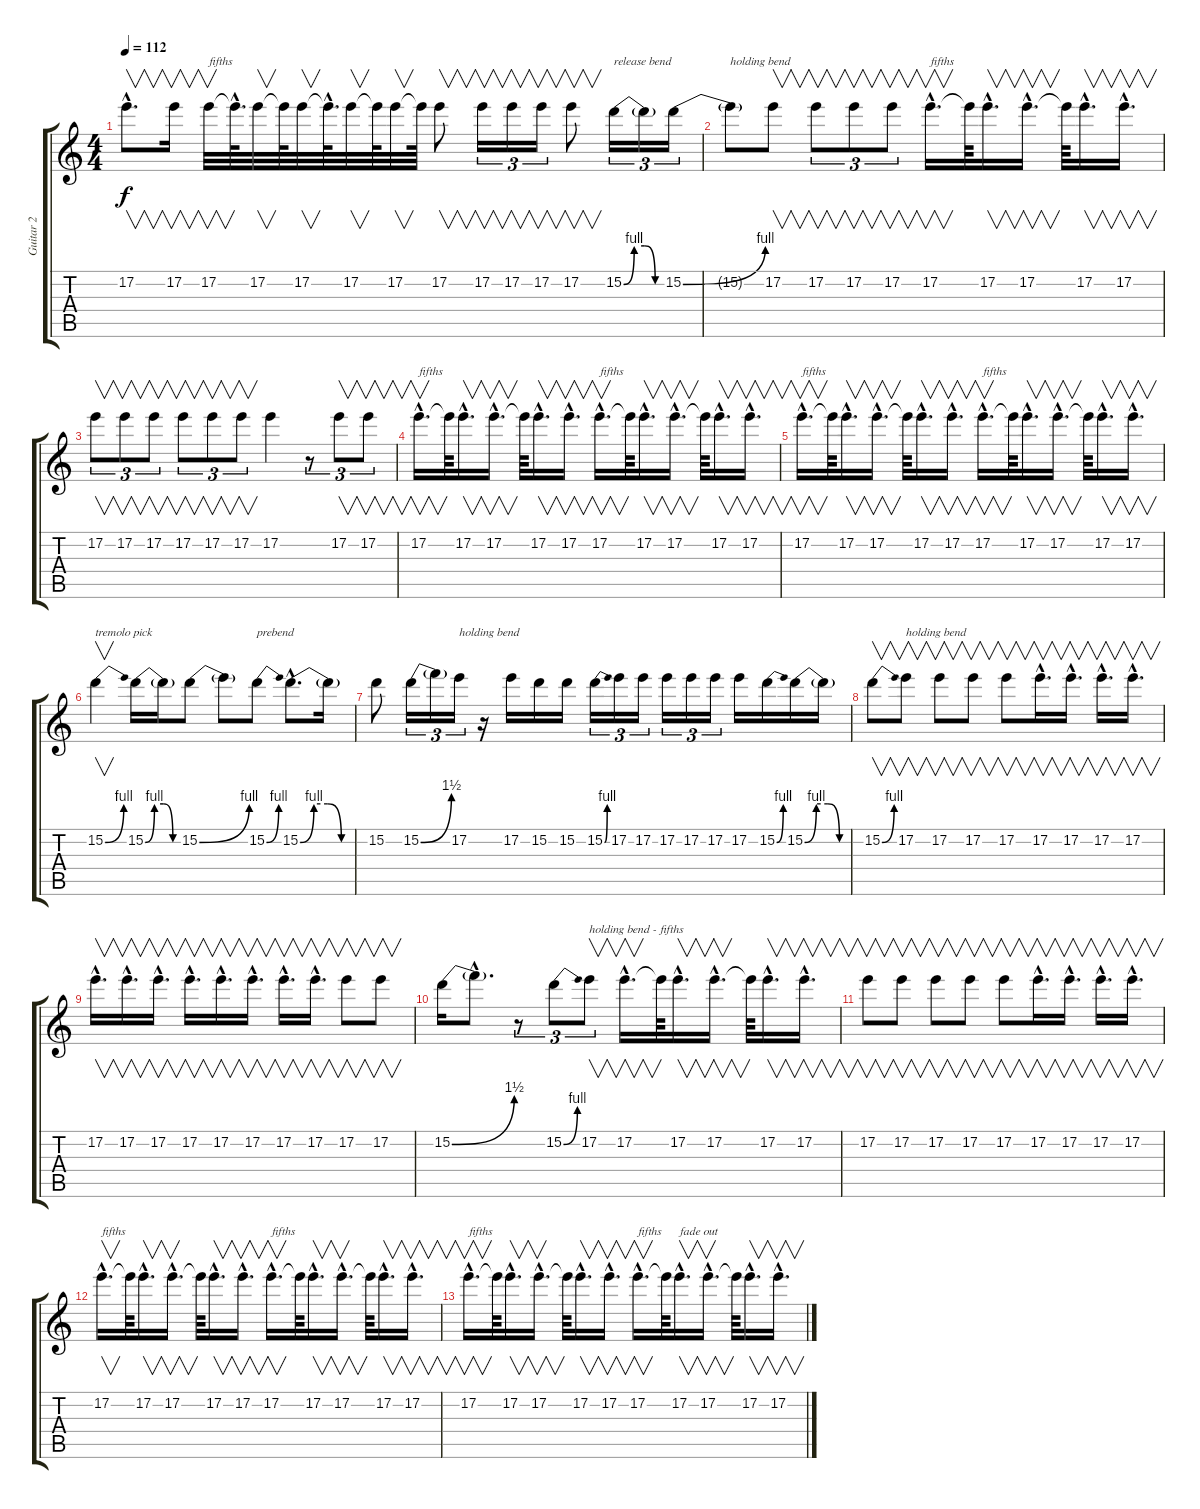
\track ("Guitar 2" "Guitar 2") {instrument distortionguitar}
\staff {score tabs}
\tuning (E4 B3 G3 D3 A2 E2) {hide}
\ts (4 4)
\tempo 112
\clef g2
\ks c
17.2{hac}.8{v d dy f} 17.2.16{v} 17.2.32{v txt "fifths"} 17.2{hac t}.64{d} 17.2.32{v} 17.2{t}.64 17.2.32{v} 17.2{hac t}.64{d} 17.2.32{v} 17.2{t}.64 17.2.32{v} 17.2{t}.64 17.2.8{v} 17.2.16{v tu (3 2)} 17.2.16{v tu (3 2)} 17.2.16{v tu (3 2)} 17.2.8{v} 15.2{be (custom 0 0 15 4 30 4 45 0 60 0)}.16{tu (3 2) txt "release bend"} 15.2{t}.16{tu (3 2)} 15.2{be (bend 0 0 60 4)}.16{tu (3 2)} |
15.2{t}.8{txt "holding bend"} 17.2.8{v} 17.2.8{v tu (3 2)} 17.2.8{v tu (3 2)} 17.2.8{v tu (3 2)} 17.2{hac}.16{v d txt "fifths"} 17.2{t}.64 17.2{hac}.16{v d} 17.2{hac}.16{v d} 17.2{t}.64 17.2{hac}.16{v d} 17.2{hac}.16{v d} |
17.2.8{v tu (3 2)} 17.2.8{v tu (3 2)} 17.2.8{v tu (3 2)} 17.2.8{v tu (3 2)} 17.2.8{v tu (3 2)} 17.2.8{v tu (3 2)} 17.2.4 r.8{tu (3 2)} 17.2.8{v tu (3 2)} 17.2.8{v tu (3 2)} |
17.2{hac}.16{v d txt "fifths"} 17.2{t}.64 17.2{hac}.16{v d} 17.2{hac}.16{v d} 17.2{t}.64 17.2{hac}.16{v d} 17.2{hac}.16{v d} 17.2{hac}.16{v d txt "fifths"} 17.2{t}.64 17.2{hac}.16{v d} 17.2{hac}.16{v d} 17.2{t}.64 17.2{hac}.16{v d} 17.2{hac}.16{v d} |
17.2{hac}.16{v d txt "fifths"} 17.2{t}.64 17.2{hac}.16{v d} 17.2{hac}.16{v d} 17.2{t}.64 17.2{hac}.16{v d} 17.2{hac}.16{v d} 17.2{hac}.16{v d txt "fifths"} 17.2{t}.64 17.2{hac}.16{v d} 17.2{hac}.16{v d} 17.2{t}.64 17.2{hac}.16{v d} 17.2{hac}.16{v d} |
15.2{be (bend 0 0 60 4)}.4{v txt "tremolo pick"} 15.2{be (custom 0 0 15 4 30 4 45 0 60 0)}.16 15.2{t}.16 15.2{be (bend 0 0 60 4)}.8 15.2{t}.8 15.2{be (bend 0 0 60 4)}.8{txt "prebend"} 15.2{be (custom 0 0 15 4 30 4 45 0 60 0) hac}.8{d} 15.2{t}.16 |
15.2.8 15.2{be (bend 0 0 60 6)}.16{tu (3 2)} 15.2{t}.16{tu (3 2)} 17.2.16{tu (3 2) txt "holding bend"} r.16 17.2.16 15.2.16 15.2.16 15.2{be (bend 0 0 60 4)}.16{tu (3 2)} 17.2.16{tu (3 2)} 17.2.16{tu (3 2)} 17.2.16{tu (3 2)} 17.2.16{tu (3 2)} 17.2.16{tu (3 2)} 17.2.16 15.2{be (bend 0 0 60 4)}.16 15.2{be (custom 0 0 15 4 30 4 45 0 60 0)}.16 15.2{t}.16 |
15.2{be (bend 0 0 60 4)}.8{v} 17.2.8{v txt "holding bend"} 17.2.8{v} 17.2.8{v} 17.2.8{v} 17.2{hac}.16{v d} 17.2{hac}.16{v d} 17.2{hac}.16{v d} 17.2{hac}.16{v d} |
17.2{hac}.16{v d} 17.2{hac}.16{v d} 17.2{hac}.16{v d} 17.2{hac}.16{v d} 17.2{hac}.16{v d} 17.2{hac}.16{v d} 17.2{hac}.16{v d} 17.2{hac}.16{v d} 17.2.8{v} 17.2.8{v} |
15.2{be (bend 0 0 60 6)}.16 15.2{hac t}.8{d} r.8{tu (3 2)} 15.2{be (bend 0 0 60 4)}.8{tu (3 2)} 17.2.8{v tu (3 2) txt "holding bend - fifths"} 17.2{hac}.16{v d} 17.2{t}.64 17.2{hac}.16{v d} 17.2{hac}.16{v d} 17.2{t}.64 17.2{hac}.16{v d} 17.2{hac}.16{v d} |
17.2.8{v} 17.2.8{v} 17.2.8{v} 17.2.8{v} 17.2.8{v} 17.2{hac}.16{v d} 17.2{hac}.16{v d} 17.2{hac}.16{v d} 17.2{hac}.16{v d} |
17.2{hac}.16{v d txt "fifths"} 17.2{t}.64 17.2{hac}.16{v d} 17.2{hac}.16{v d} 17.2{t}.64 17.2{hac}.16{v d} 17.2{hac}.16{v d} 17.2{hac}.16{v d txt "fifths"} 17.2{t}.64 17.2{hac}.16{v d} 17.2{hac}.16{v d} 17.2{t}.64 17.2{hac}.16{v d} 17.2{hac}.16{v d} |
17.2{hac}.16{v d txt "fifths"} 17.2{t}.64 17.2{hac}.16{v d} 17.2{hac}.16{v d} 17.2{t}.64 17.2{hac}.16{v d} 17.2{hac}.16{v d} 17.2{hac}.16{v d txt "fifths"} 17.2{t}.64 17.2{hac}.16{v d txt "fade out"} 17.2{hac}.16{v d} 17.2{t}.64 17.2{hac}.16{v d} 17.2{hac}.16{v d}
